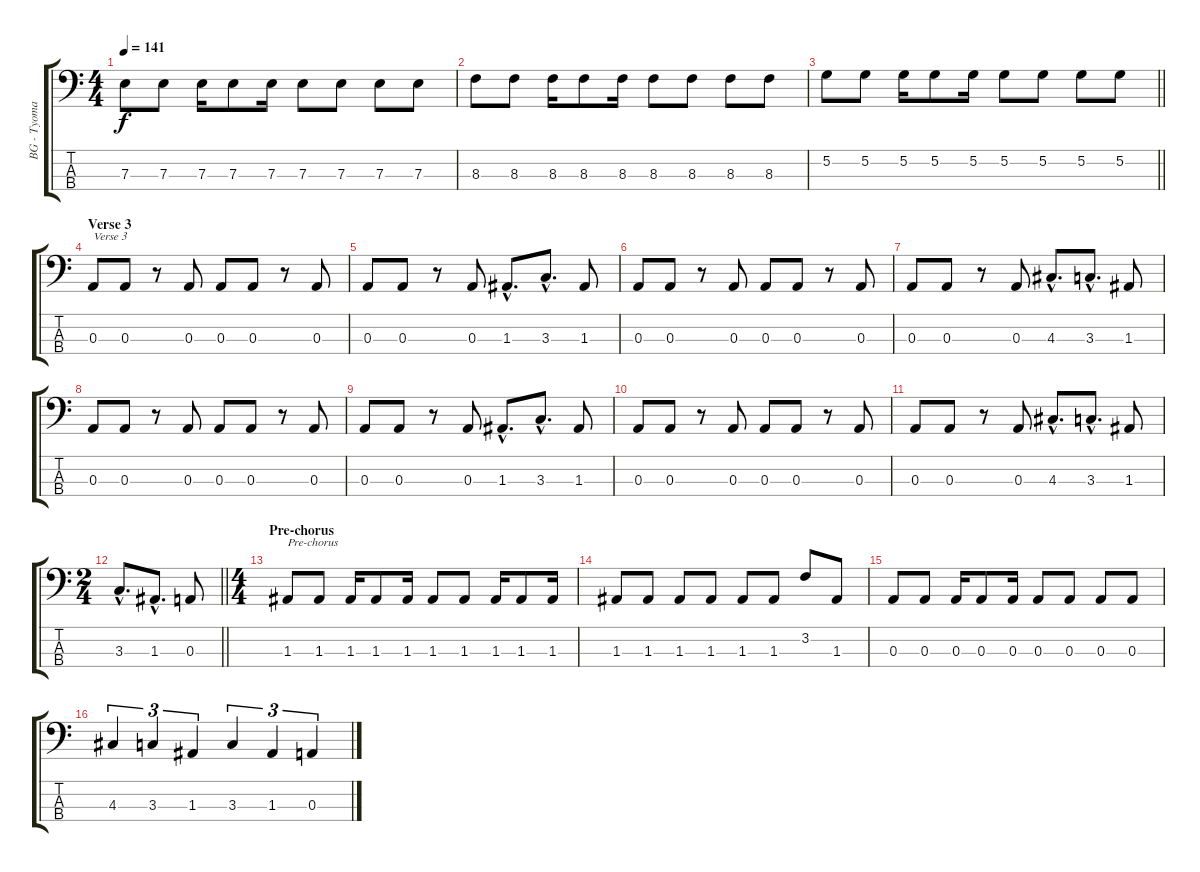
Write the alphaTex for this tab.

\track ("BG - Tyoma" "BG - Tyoma") {instrument electricbassfinger}
\staff {score tabs}
\tuning (G2 D2 A1 E1) {hide}
\ts (4 4)
\tempo 141
\clef f4
\ks c
7.3.8{dy f} 7.3.8 7.3.16 7.3.8 7.3.16 7.3.8 7.3.8 7.3.8 7.3.8 |
8.3.8 8.3.8 8.3.16 8.3.8 8.3.16 8.3.8 8.3.8 8.3.8 8.3.8 |
\barLineRight lightlight
5.2.8 5.2.8 5.2.16 5.2.8 5.2.16 5.2.8 5.2.8 5.2.8 5.2.8 |
\section ("" "Verse 3")
0.3.8{txt "Verse 3"} 0.3.8 r.8 0.3.8 0.3.8 0.3.8 r.8 0.3.8 |
0.3.8 0.3.8 r.8 0.3.8 1.3{hac}.8{d} 3.3{hac}.8{d} 1.3.8 |
0.3.8 0.3.8 r.8 0.3.8 0.3.8 0.3.8 r.8 0.3.8 |
0.3.8 0.3.8 r.8 0.3.8 4.3{hac}.8{d} 3.3{hac}.8{d} 1.3.8 |
0.3.8 0.3.8 r.8 0.3.8 0.3.8 0.3.8 r.8 0.3.8 |
0.3.8 0.3.8 r.8 0.3.8 1.3{hac}.8{d} 3.3{hac}.8{d} 1.3.8 |
0.3.8 0.3.8 r.8 0.3.8 0.3.8 0.3.8 r.8 0.3.8 |
0.3.8 0.3.8 r.8 0.3.8 4.3{hac}.8{d} 3.3{hac}.8{d} 1.3.8 |
\ts (2 4)
\barLineRight lightlight
3.3{hac}.8{d} 1.3{hac}.8{d} 0.3.8 |
\ts (4 4)
\section ("" "Pre-chorus")
1.3.8{txt "Pre-chorus"} 1.3.8 1.3.16 1.3.8 1.3.16 1.3.8 1.3.8 1.3.16 1.3.8 1.3.16 |
1.3.8 1.3.8 1.3.8 1.3.8 1.3.8 1.3.8 3.2.8 1.3.8 |
0.3.8 0.3.8 0.3.16 0.3.8 0.3.16 0.3.8 0.3.8 0.3.8 0.3.8 |
4.3.4{tu (3 2)} 3.3.4{tu (3 2)} 1.3.4{tu (3 2)} 3.3.4{tu (3 2)} 1.3.4{tu (3 2)} 0.3.4{tu (3 2)}
